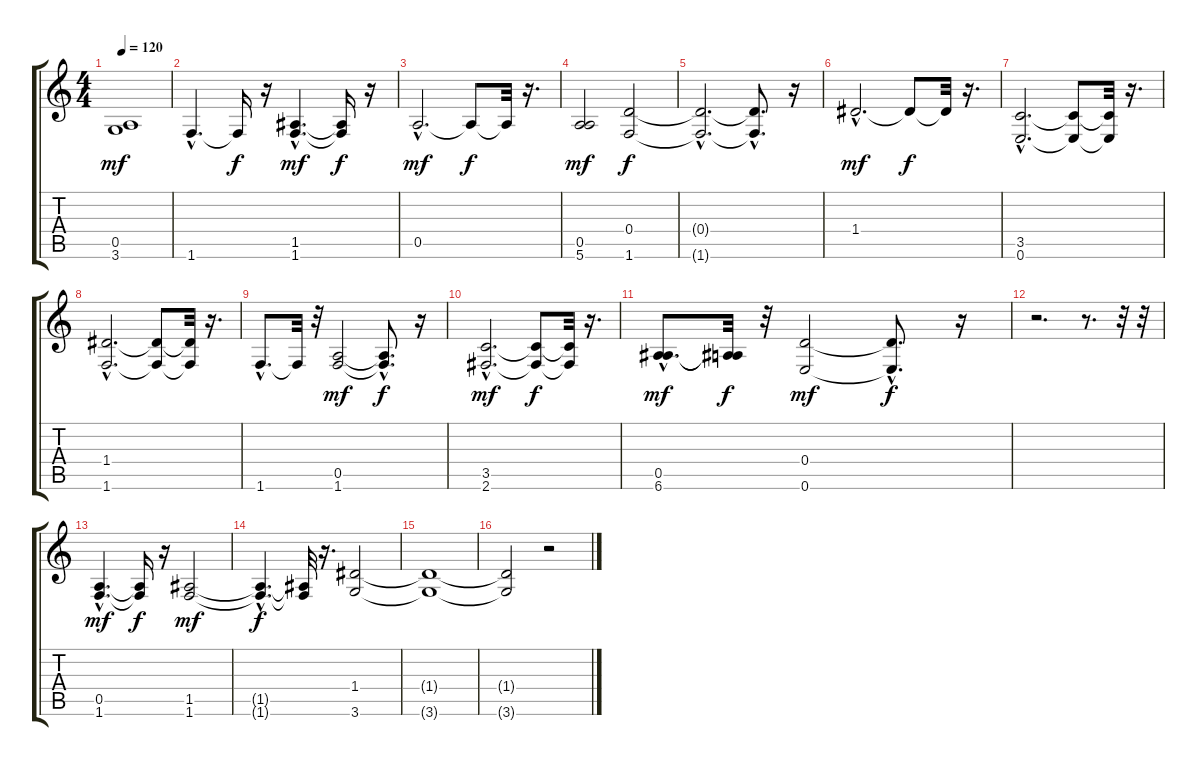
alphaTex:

\track "" {instrument overdrivenguitar}
\staff {score tabs}
\tuning (E4 B3 G3 D3 A2 E2) {hide}
\ts (4 4)
\tempo 120
\clef g2
\ks c
(0.5 3.6).1{dy mf} |
1.6{hac}.4{d} 1.6{t}.16{dy f} r.16 (1.5{hac} 1.6{hac}).4{d dy mf} (1.5{t} 1.6{t}).16{dy f} r.16 |
0.5{hac}.2{d dy mf} 0.5{t}.8{dy f} 0.5{t}.32 r.16{d} |
(0.5 5.6).2{dy mf} (0.4 1.6).2{dy f} |
(0.4{hac t} 1.6{hac t}).2{d} (0.4{hac t} 1.6{hac t}).8{d} r.16 |
1.4{hac}.2{d dy mf} 1.4{t}.8{dy f} 1.4{t}.32 r.16{d} |
(3.5{hac} 0.6{hac}).2{d} (3.5{t} 0.6{t}).8 (3.5{t} 0.6{t}).32 r.16{d} |
(1.4{hac} 1.6{hac}).2{d} (1.4{t} 1.6{t}).8 (1.4{t} 1.6{t}).32 r.16{d} |
1.6{hac}.8{d} 1.6{t}.32 r.32 (0.5 1.6).2{dy mf} (0.5{hac t} 1.6{hac t}).8{d dy f} r.16 |
(3.5{hac} 2.6{hac}).2{d dy mf} (3.5{t} 2.6{t}).8{dy f} (3.5{t} 2.6{t}).32 r.16{d} |
(0.5{hac} 6.6{hac}).8{d dy mf} (0.5{t} 6.6{t}).32{dy f} r.32 (0.4 0.6).2{dy mf} (0.4{hac t} 0.6{hac t}).8{d dy f} r.16 |
r.2{d} r.8{d} r.32 r.32 |
(0.5{hac} 1.6{hac}).4{d dy mf} (0.5{t} 1.6{t}).16{dy f} r.16 (1.5 1.6).2{dy mf} |
(1.5{hac t} 1.6{hac t}).4{d dy f} (1.5{t} 1.6{t}).32 r.16{d} (1.4 3.6).2 |
(1.4{t} 3.6{t}).1 |
(1.4{t} 3.6{t}).2 r.2
